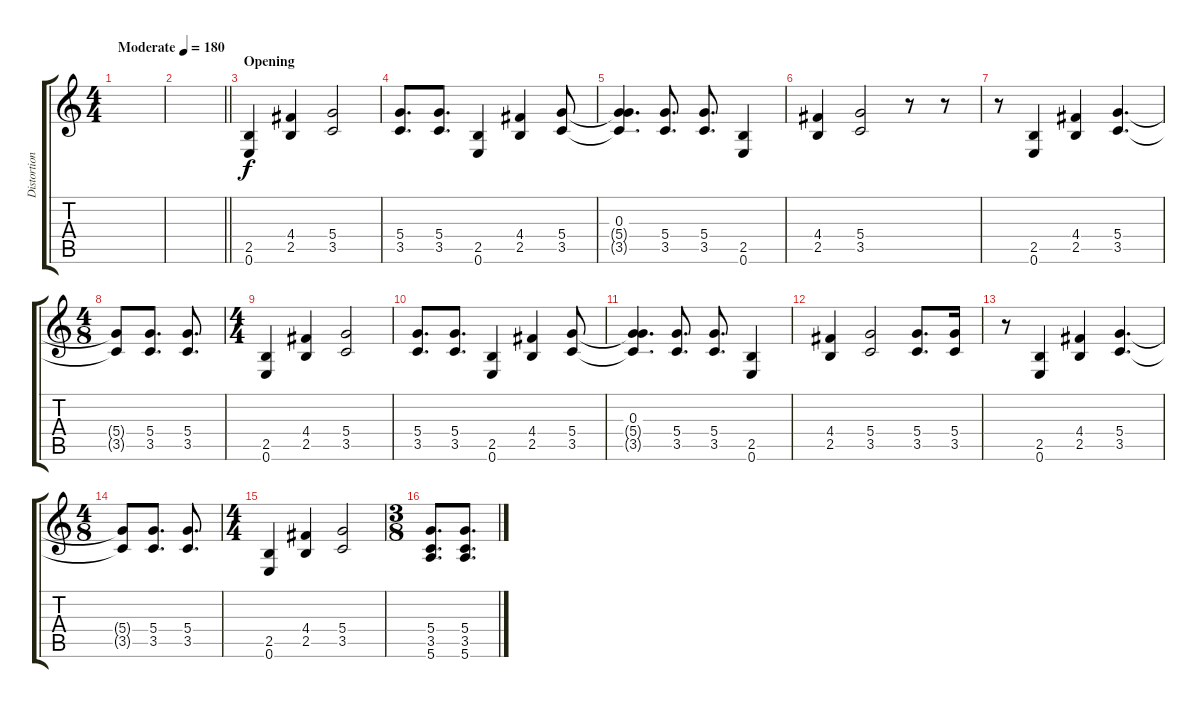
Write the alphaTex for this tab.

\track ("Distortion" "Distortion") {instrument distortionguitar}
\staff {score tabs}
\tuning (E4 B3 G3 D3 A2 E2) {hide}
\ts (4 4)
\tempo (180 "Moderate")
\clef g2
\ks c
|
\barLineRight lightlight
|
\section ("" "Opening")
(2.5 0.6).4 (4.4 2.5).4 (5.4 3.5).2 |
(5.4 3.5).8{d} (5.4 3.5).8{d} (2.5 0.6).4 (4.4 2.5).4 (5.4 3.5).8 |
(0.3 5.4{t} 3.5{t}).4{d} (5.4 3.5).8{d} (5.4 3.5).8{d} (2.5 0.6).4 |
(4.4 2.5).4 (5.4 3.5).2 r.8 r.8 |
r.8 (2.5 0.6).4 (4.4 2.5).4 (5.4 3.5).4{d} |
\ts (4 8)
(5.4{t} 3.5{t}).8 (5.4 3.5).8{d} (5.4 3.5).8{d} |
\ts (4 4)
(2.5 0.6).4 (4.4 2.5).4 (5.4 3.5).2 |
(5.4 3.5).8{d} (5.4 3.5).8{d} (2.5 0.6).4 (4.4 2.5).4 (5.4 3.5).8 |
(0.3 5.4{t} 3.5{t}).4{d} (5.4 3.5).8{d} (5.4 3.5).8{d} (2.5 0.6).4 |
(4.4 2.5).4 (5.4 3.5).2 (5.4 3.5).8{d} (5.4 3.5).16 |
r.8 (2.5 0.6).4 (4.4 2.5).4 (5.4 3.5).4{d} |
\ts (4 8)
(5.4{t} 3.5{t}).8 (5.4 3.5).8{d} (5.4 3.5).8{d} |
\ts (4 4)
(2.5 0.6).4 (4.4 2.5).4 (5.4 3.5).2 |
\ts (3 8)
(5.4 3.5 5.6).8{d} (5.4 3.5 5.6).8{d}
